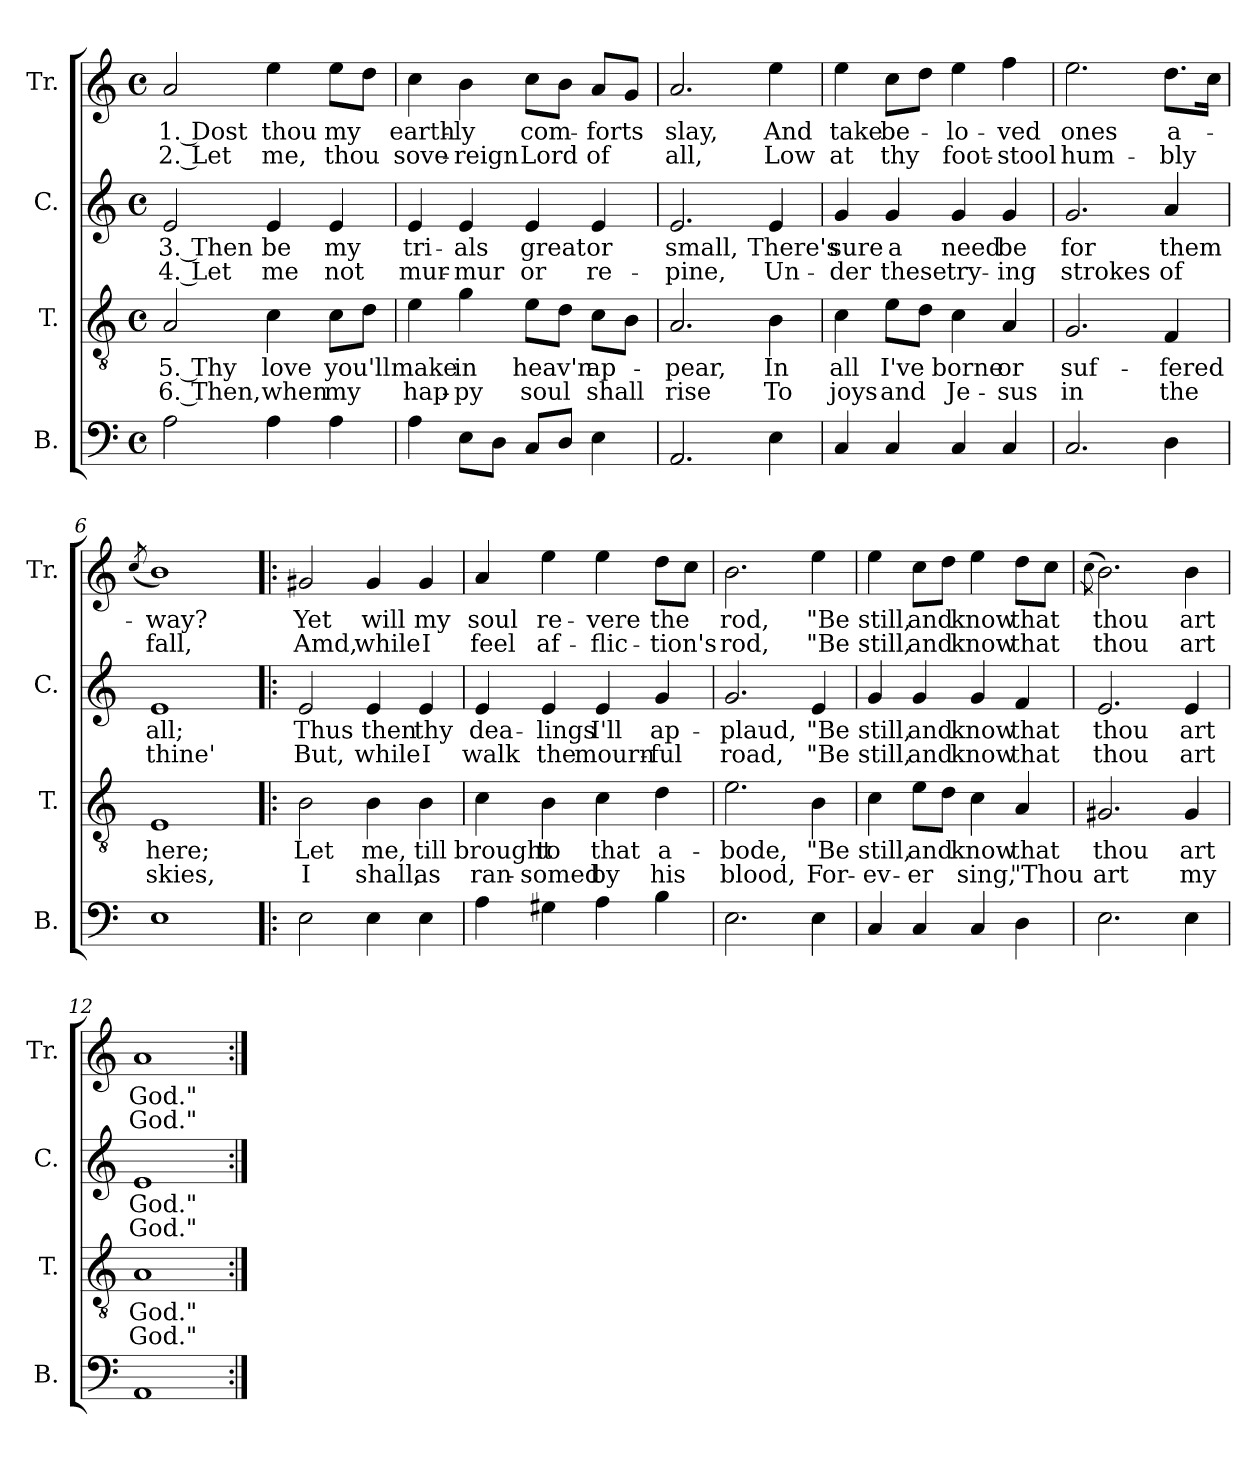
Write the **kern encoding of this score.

**kern	**kern	**text	**text	**kern	**text	**text	**kern	**text	**text
*part4	*part3	*part3	*part3	*part2	*part2	*part2	*part1	*part1	*part1
*staff4	*staff3	*staff3	*staff3	*staff2	*staff2	*staff2	*staff1	*staff1	*staff1
*I"B.	*I"T.	*	*	*I"C.	*	*	*I"Tr.	*	*
*I'B.	*I'T.	*	*	*I'C.	*	*	*I'Tr.	*	*
*clefF4	*clefGv2	*	*	*clefG2	*	*	*clefG2	*	*
*k[]	*k[]	*	*	*k[]	*	*	*k[]	*	*
*M4/4	*M4/4	*	*	*M4/4	*	*	*M4/4	*	*
*met(c)	*met(c)	*	*	*met(c)	*	*	*met(c)	*	*
*MM120	*MM120	*	*	*MM120	*	*	*MM120	*	*
=1	=1	=1	=1	=1	=1	=1	=1	=1	=1
2A\	2A/	5. Thy	6. Then,	2e/	3. Then	4. Let	2a/	1. Dost	2. Let
4A\	4c\	love	when	4e/	be	me	4ee\	thou	me,
4A\	8c\L	you'll	my	4e/	my	not	8ee\L	my	thou
.	8d\J	.	.	.	.	.	8dd\J	.	.
=2	=2	=2	=2	=2	=2	=2	=2	=2	=2
4A\	4e\	make	hap-	4e/	tri-	mur-	4cc\	earth-	sove-
8E\L	4g\	in	-py	4e/	-als	-mur	4b\	-ly	-reign
8D\J	.	.	.	.	.	.	.	.	.
8C/L	8e\L	heav'n	soul	4e/	great	or	8cc\L	com-	Lord
8D/J	8d\J	.	.	.	.	.	8b\J	.	.
4E\	8c\L	ap-	shall	4e/	or	re-	8a/L	-forts	of
.	8B\J	.	.	.	.	.	8g/J	.	.
=3	=3	=3	=3	=3	=3	=3	=3	=3	=3
2.AA/	2.A/	-pear,	rise	2.e/	small,	-pine,	2.a/	slay,	all,
4E\	4B\	In	To	4e/	There's	Un-	4ee\	And	Low
=4	=4	=4	=4	=4	=4	=4	=4	=4	=4
4C/	4c\	all	joys	4g/	sure	-der	4ee\	take	at
4C/	8e\L	I've	and	4g/	a	these	8cc\L	be-	thy
.	8d\J	.	.	.	.	.	8dd\J	.	.
4C/	4c\	borne	Je-	4g/	need	try-	4ee\	-lo-	foot-
4C/	4A/	or	-sus	4g/	be	-ing	4ff\	-ved	-stool
=5	=5	=5	=5	=5	=5	=5	=5	=5	=5
2.C/	2.G/	suf-	in	2.g/	for	strokes	2.ee\	ones	hum-
4D\	4F/	-fered	the	4a/	them	of	8.dd\L	a-	-bly
.	.	.	.	.	.	.	16cc\Jk	.	.
=6	=6	=6	=6	=6	=6	=6	=6	=6	=6
.	.	.	.	.	.	.	(8qcc/	.	.
1E	1E	here;	skies,	1e	all;	thine'	1b)	-way?	fall,
!!LO:LB:g=z
=7!|:	=7!|:	=7!|:	=7!|:	=7!|:	=7!|:	=7!|:	=7!|:	=7!|:	=7!|:
2E\	2B\	Let	I	2e/	Thus	But,	2g#X/	Yet	Amd,
4E\	4B\	me,	shall,	4e/	then	while	4g#/	will	while
4E\	4B\	till	as	4e/	thy	I	4g#/	my	I
=8	=8	=8	=8	=8	=8	=8	=8	=8	=8
4A\	4c\	brought	ran-	4e/	dea-	walk	4a/	soul	feel
4G#X\	4B\	to	-somed	4e/	-lings	the	4ee\	re-	af-
4A\	4c\	that	by	4e/	I'll	mourn-	4ee\	-vere	-flic-
4B\	4d\	a-	his	4g/	ap-	-ful	8dd\L	the	-tion's
.	.	.	.	.	.	.	8cc\J	.	.
=9	=9	=9	=9	=9	=9	=9	=9	=9	=9
2.E\	2.e\	-bode,	blood,	2.g/	-plaud,	road,	2.b\	rod,	rod,
4E\	4B\	"Be	For-	4e/	"Be	"Be	4ee\	"Be	"Be
=10	=10	=10	=10	=10	=10	=10	=10	=10	=10
4C/	4c\	still,	-ev-	4g/	still,	still,	4ee\	still,	still,
4C/	8e\L	and	-er	4g/	and	and	8cc\L	and	and
.	8d\J	.	.	.	.	.	8dd\J	.	.
4C/	4c\	know	sing,	4g/	know	know	4ee\	know	know
4D\	4A/	that	"Thou	4f/	that	that	8dd\L	that	that
.	.	.	.	.	.	.	8cc\J	.	.
=11	=11	=11	=11	=11	=11	=11	=11	=11	=11
.	.	.	.	.	.	.	(8qcc\	.	.
2.E\	2.G#X/	thou	art	2.e/	thou	thou	2.b\)	thou	thou
4E\	4G#/	art	my	4e/	art	art	4b\	art	art
=12	=12	=12	=12	=12	=12	=12	=12	=12	=12
1AA	1A	God."	God."	1e	God."	God."	1a	God."	God."
=:|!	=:|!	=:|!	=:|!	=:|!	=:|!	=:|!	=:|!	=:|!	=:|!
*-	*-	*-	*-	*-	*-	*-	*-	*-	*-
